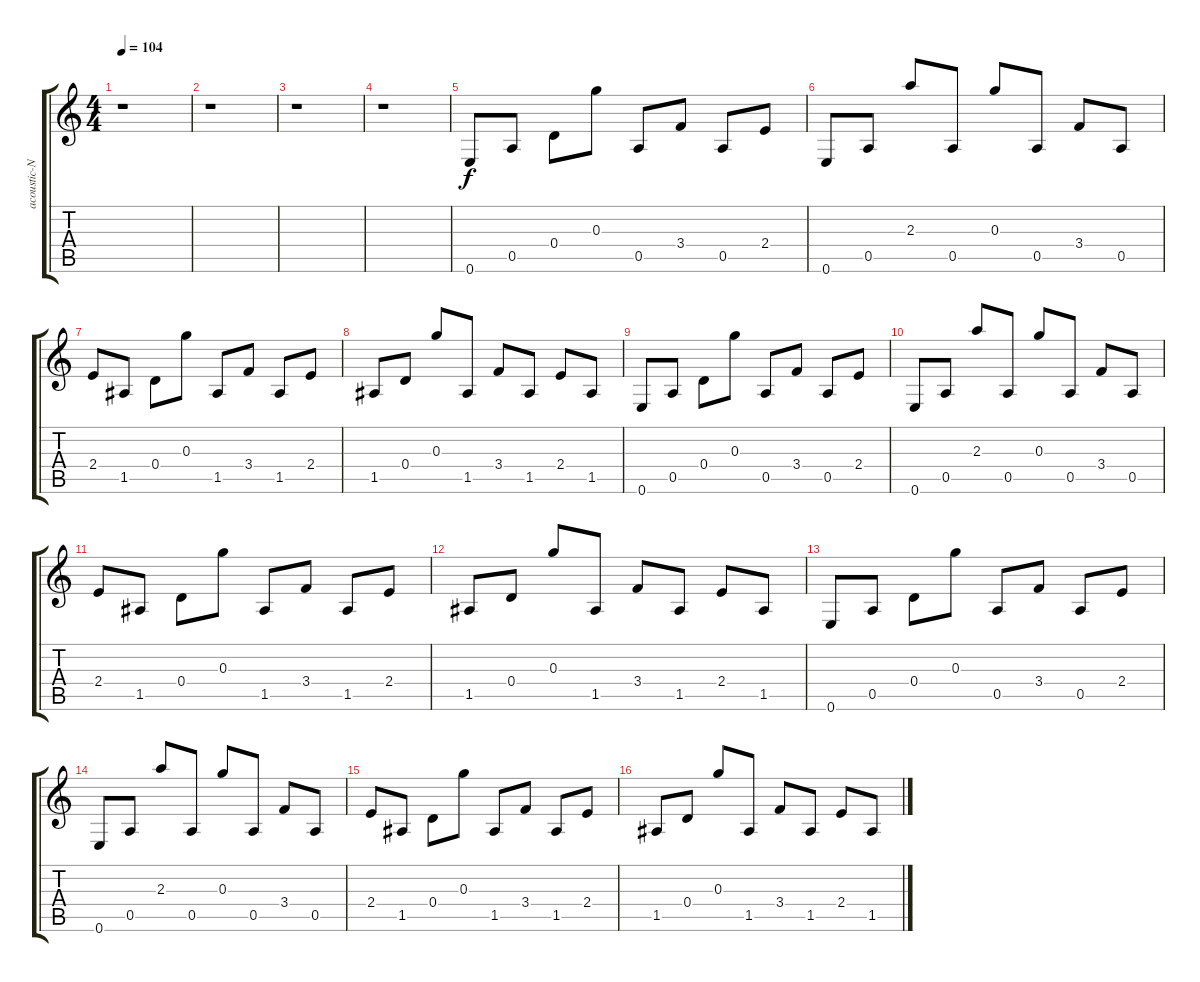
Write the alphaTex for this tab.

\track ("acoustic-Nashville tuning" "acoustic-N") {instrument acousticguitarnylon}
\staff {score tabs}
\tuning (E5 B4 G4 D3 A2 E2) {hide}
\ts (4 4)
\tempo 104
\clef g2
\ks c
r.1{dy f} |
r.1 |
r.1 |
r.1 |
0.6.8 0.5.8 0.4.8 0.3.8 0.5.8 3.4.8 0.5.8 2.4.8 |
0.6.8 0.5.8 2.3.8 0.5.8 0.3.8 0.5.8 3.4.8 0.5.8 |
2.4.8 1.5.8 0.4.8 0.3.8 1.5.8 3.4.8 1.5.8 2.4.8 |
1.5.8 0.4.8 0.3.8 1.5.8 3.4.8 1.5.8 2.4.8 1.5.8 |
0.6.8 0.5.8 0.4.8 0.3.8 0.5.8 3.4.8 0.5.8 2.4.8 |
0.6.8 0.5.8 2.3.8 0.5.8 0.3.8 0.5.8 3.4.8 0.5.8 |
2.4.8 1.5.8 0.4.8 0.3.8 1.5.8 3.4.8 1.5.8 2.4.8 |
1.5.8 0.4.8 0.3.8 1.5.8 3.4.8 1.5.8 2.4.8 1.5.8 |
0.6.8 0.5.8 0.4.8 0.3.8 0.5.8 3.4.8 0.5.8 2.4.8 |
0.6.8 0.5.8 2.3.8 0.5.8 0.3.8 0.5.8 3.4.8 0.5.8 |
2.4.8 1.5.8 0.4.8 0.3.8 1.5.8 3.4.8 1.5.8 2.4.8 |
1.5.8 0.4.8 0.3.8 1.5.8 3.4.8 1.5.8 2.4.8 1.5.8
